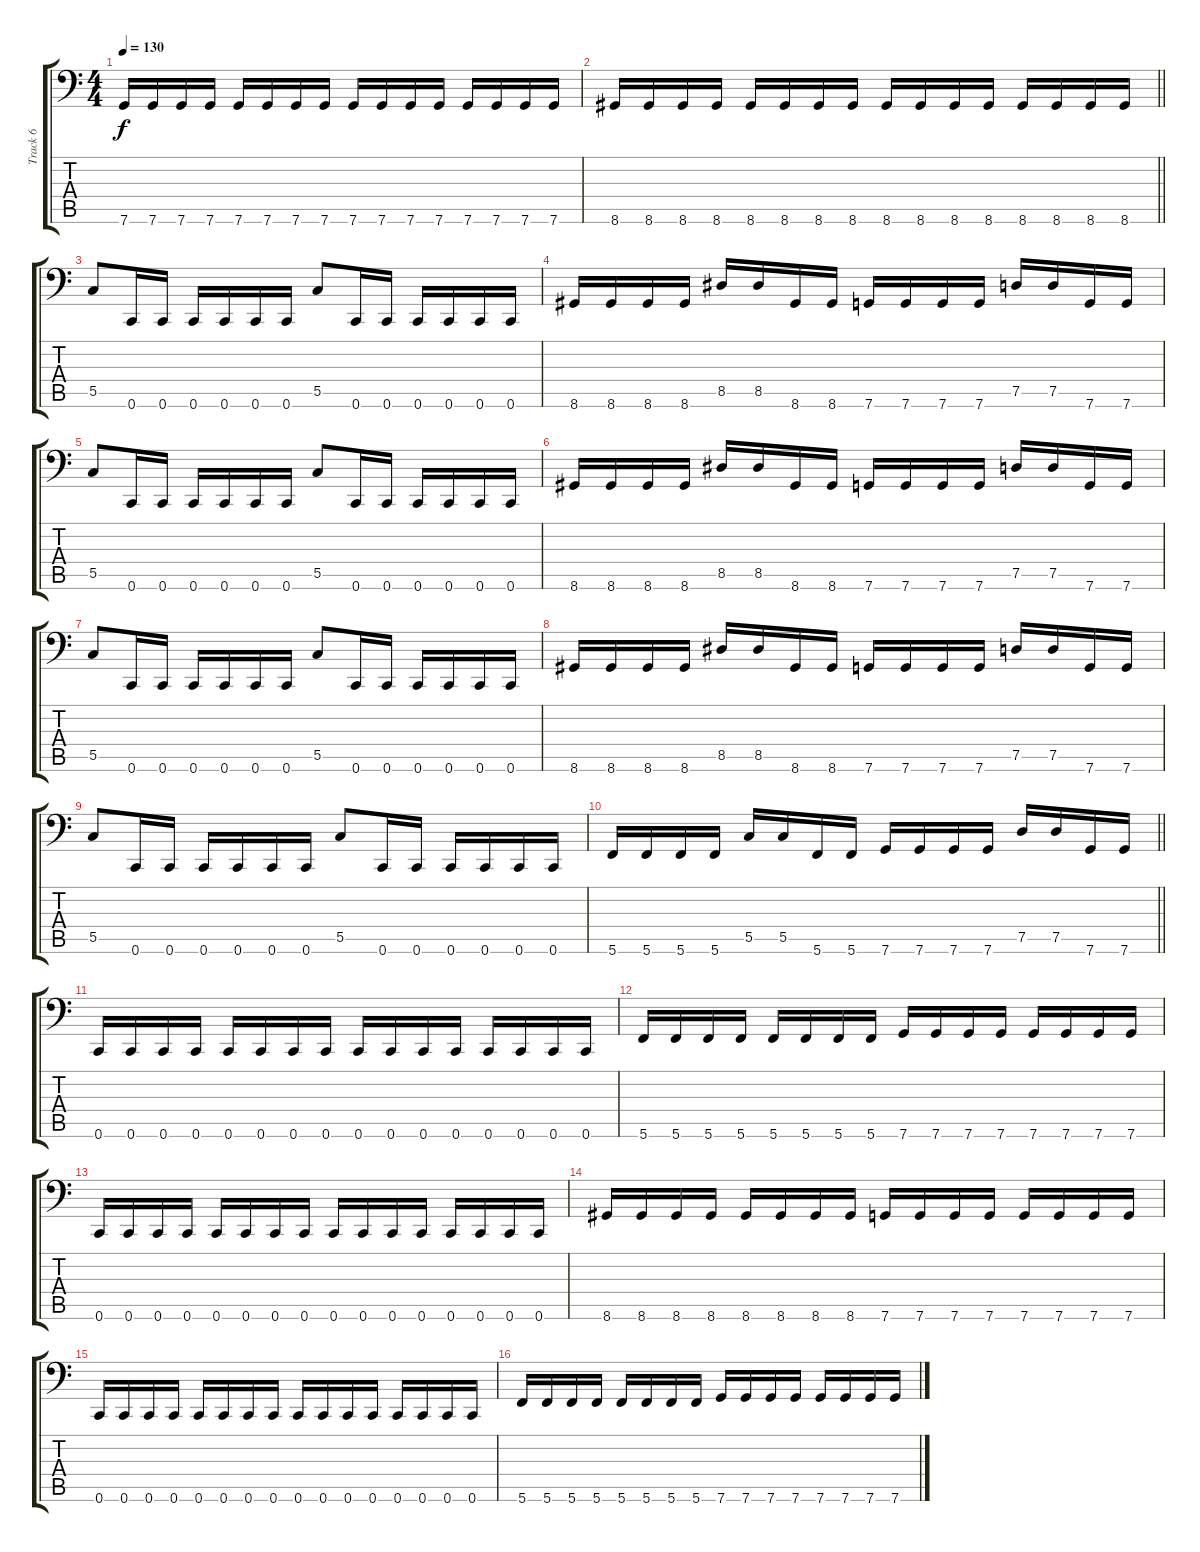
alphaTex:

\track ("Track 6" "Track 6") {instrument electricbassfinger}
\staff {score tabs}
\tuning (D3 A2 F2 C2 G1 C1) {hide}
\ts (4 4)
\tempo 130
\clef f4
\ks c
7.6.16{dy f} 7.6.16 7.6.16 7.6.16 7.6.16 7.6.16 7.6.16 7.6.16 7.6.16 7.6.16 7.6.16 7.6.16 7.6.16 7.6.16 7.6.16 7.6.16 |
\barLineRight lightlight
8.6.16 8.6.16 8.6.16 8.6.16 8.6.16 8.6.16 8.6.16 8.6.16 8.6.16 8.6.16 8.6.16 8.6.16 8.6.16 8.6.16 8.6.16 8.6.16 |
\section ("" "")
5.5.8 0.6.16 0.6.16 0.6.16 0.6.16 0.6.16 0.6.16 5.5.8 0.6.16 0.6.16 0.6.16 0.6.16 0.6.16 0.6.16 |
8.6.16 8.6.16 8.6.16 8.6.16 8.5.16 8.5.16 8.6.16 8.6.16 7.6.16 7.6.16 7.6.16 7.6.16 7.5.16 7.5.16 7.6.16 7.6.16 |
5.5.8 0.6.16 0.6.16 0.6.16 0.6.16 0.6.16 0.6.16 5.5.8 0.6.16 0.6.16 0.6.16 0.6.16 0.6.16 0.6.16 |
8.6.16 8.6.16 8.6.16 8.6.16 8.5.16 8.5.16 8.6.16 8.6.16 7.6.16 7.6.16 7.6.16 7.6.16 7.5.16 7.5.16 7.6.16 7.6.16 |
5.5.8 0.6.16 0.6.16 0.6.16 0.6.16 0.6.16 0.6.16 5.5.8 0.6.16 0.6.16 0.6.16 0.6.16 0.6.16 0.6.16 |
8.6.16 8.6.16 8.6.16 8.6.16 8.5.16 8.5.16 8.6.16 8.6.16 7.6.16 7.6.16 7.6.16 7.6.16 7.5.16 7.5.16 7.6.16 7.6.16 |
5.5.8 0.6.16 0.6.16 0.6.16 0.6.16 0.6.16 0.6.16 5.5.8 0.6.16 0.6.16 0.6.16 0.6.16 0.6.16 0.6.16 |
\barLineRight lightlight
5.6.16 5.6.16 5.6.16 5.6.16 5.5.16 5.5.16 5.6.16 5.6.16 7.6.16 7.6.16 7.6.16 7.6.16 7.5.16 7.5.16 7.6.16 7.6.16 |
\section ("" "")
0.6.16 0.6.16 0.6.16 0.6.16 0.6.16 0.6.16 0.6.16 0.6.16 0.6.16 0.6.16 0.6.16 0.6.16 0.6.16 0.6.16 0.6.16 0.6.16 |
5.6.16 5.6.16 5.6.16 5.6.16 5.6.16 5.6.16 5.6.16 5.6.16 7.6.16 7.6.16 7.6.16 7.6.16 7.6.16 7.6.16 7.6.16 7.6.16 |
0.6.16 0.6.16 0.6.16 0.6.16 0.6.16 0.6.16 0.6.16 0.6.16 0.6.16 0.6.16 0.6.16 0.6.16 0.6.16 0.6.16 0.6.16 0.6.16 |
8.6.16 8.6.16 8.6.16 8.6.16 8.6.16 8.6.16 8.6.16 8.6.16 7.6.16 7.6.16 7.6.16 7.6.16 7.6.16 7.6.16 7.6.16 7.6.16 |
0.6.16 0.6.16 0.6.16 0.6.16 0.6.16 0.6.16 0.6.16 0.6.16 0.6.16 0.6.16 0.6.16 0.6.16 0.6.16 0.6.16 0.6.16 0.6.16 |
5.6.16 5.6.16 5.6.16 5.6.16 5.6.16 5.6.16 5.6.16 5.6.16 7.6.16 7.6.16 7.6.16 7.6.16 7.6.16 7.6.16 7.6.16 7.6.16
